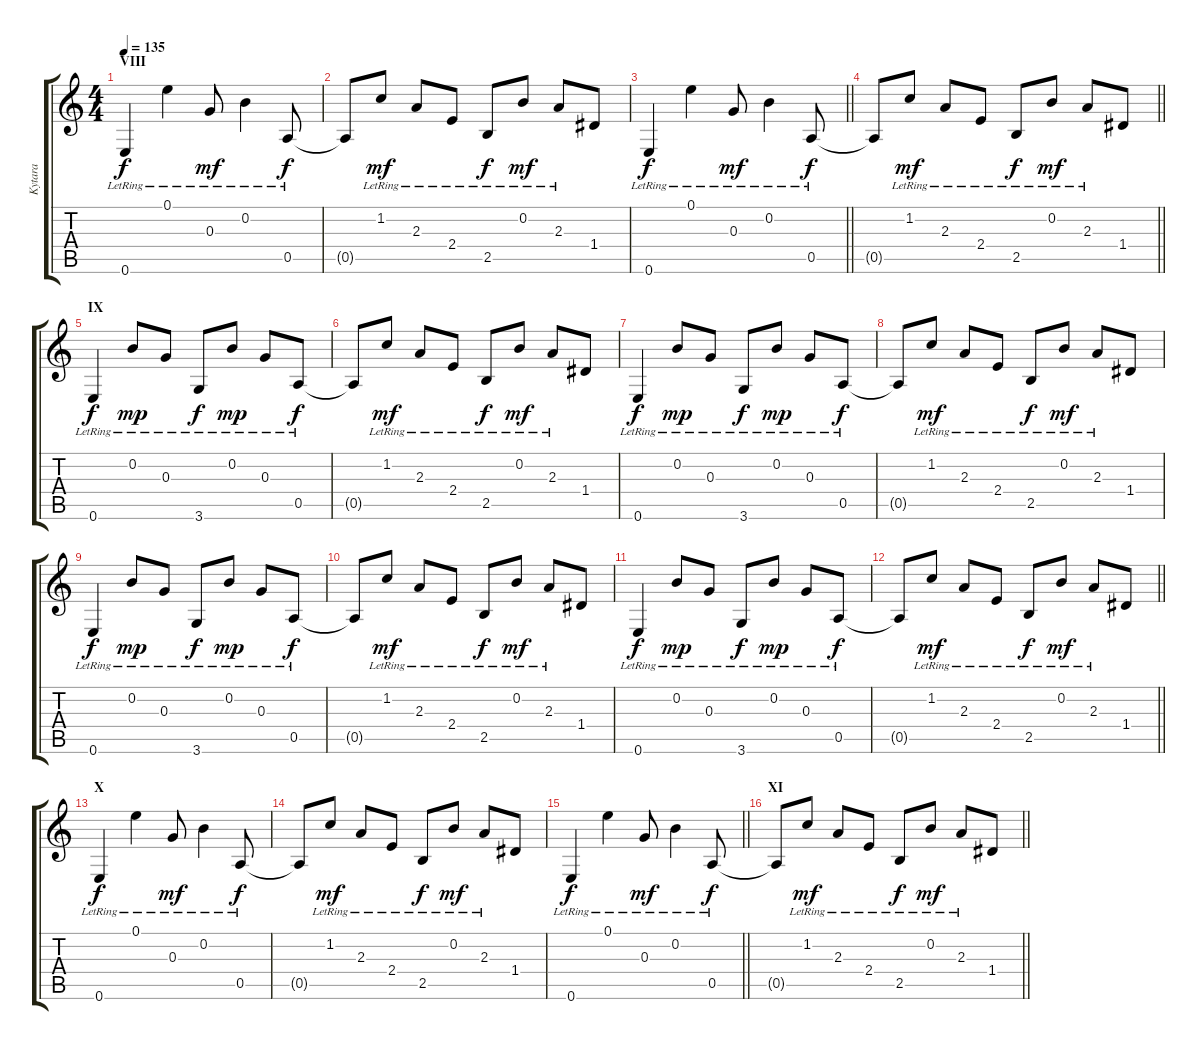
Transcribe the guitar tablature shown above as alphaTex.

\track ("Kytara" "Kytara") {instrument acousticguitarsteel}
\staff {score tabs}
\tuning (E4 B3 G3 D3 A2 E2) {hide}
\ts (4 4)
\section ("" "VIII")
\tempo 135
\clef g2
\ks c
0.6{lr}.4{dy f} 0.1{lr}.4 0.3{lr}.8{dy mf} 0.2{lr}.4 0.5{lr}.8{dy f} |
0.5{t}.8 1.2{lr}.8{dy mf} 2.3{lr}.8 2.4{lr}.8 2.5{lr}.8{dy f} 0.2{lr}.8{dy mf} 2.3{lr}.8 1.4.8 |
\barLineRight lightlight
0.6{lr}.4{dy f} 0.1{lr}.4 0.3{lr}.8{dy mf} 0.2{lr}.4 0.5{lr}.8{dy f} |
\barLineRight lightlight
0.5{t}.8 1.2{lr}.8{dy mf} 2.3{lr}.8 2.4{lr}.8 2.5{lr}.8{dy f} 0.2{lr}.8{dy mf} 2.3{lr}.8 1.4.8 |
\section ("" "IX")
0.6{lr}.4{dy f} 0.2{lr}.8{dy mp} 0.3{lr}.8 3.6{lr}.8{dy f} 0.2{lr}.8{dy mp} 0.3{lr}.8 0.5{lr}.8{dy f} |
0.5{t}.8 1.2{lr}.8{dy mf} 2.3{lr}.8 2.4{lr}.8 2.5{lr}.8{dy f} 0.2{lr}.8{dy mf} 2.3{lr}.8 1.4.8 |
0.6{lr}.4{dy f} 0.2{lr}.8{dy mp} 0.3{lr}.8 3.6{lr}.8{dy f} 0.2{lr}.8{dy mp} 0.3{lr}.8 0.5{lr}.8{dy f} |
0.5{t}.8 1.2{lr}.8{dy mf} 2.3{lr}.8 2.4{lr}.8 2.5{lr}.8{dy f} 0.2{lr}.8{dy mf} 2.3{lr}.8 1.4.8 |
0.6{lr}.4{dy f} 0.2{lr}.8{dy mp} 0.3{lr}.8 3.6{lr}.8{dy f} 0.2{lr}.8{dy mp} 0.3{lr}.8 0.5{lr}.8{dy f} |
0.5{t}.8 1.2{lr}.8{dy mf} 2.3{lr}.8 2.4{lr}.8 2.5{lr}.8{dy f} 0.2{lr}.8{dy mf} 2.3{lr}.8 1.4.8 |
0.6{lr}.4{dy f} 0.2{lr}.8{dy mp} 0.3{lr}.8 3.6{lr}.8{dy f} 0.2{lr}.8{dy mp} 0.3{lr}.8 0.5{lr}.8{dy f} |
\barLineRight lightlight
0.5{t}.8 1.2{lr}.8{dy mf} 2.3{lr}.8 2.4{lr}.8 2.5{lr}.8{dy f} 0.2{lr}.8{dy mf} 2.3{lr}.8 1.4.8 |
\section ("" "X")
0.6{lr}.4{dy f} 0.1{lr}.4 0.3{lr}.8{dy mf} 0.2{lr}.4 0.5{lr}.8{dy f} |
0.5{t}.8 1.2{lr}.8{dy mf} 2.3{lr}.8 2.4{lr}.8 2.5{lr}.8{dy f} 0.2{lr}.8{dy mf} 2.3{lr}.8 1.4.8 |
\barLineRight lightlight
0.6{lr}.4{dy f} 0.1{lr}.4 0.3{lr}.8{dy mf} 0.2{lr}.4 0.5{lr}.8{dy f} |
\section ("" "XI")
\barLineRight lightlight
0.5{t}.8 1.2{lr}.8{dy mf} 2.3{lr}.8 2.4{lr}.8 2.5{lr}.8{dy f} 0.2{lr}.8{dy mf} 2.3{lr}.8 1.4.8
